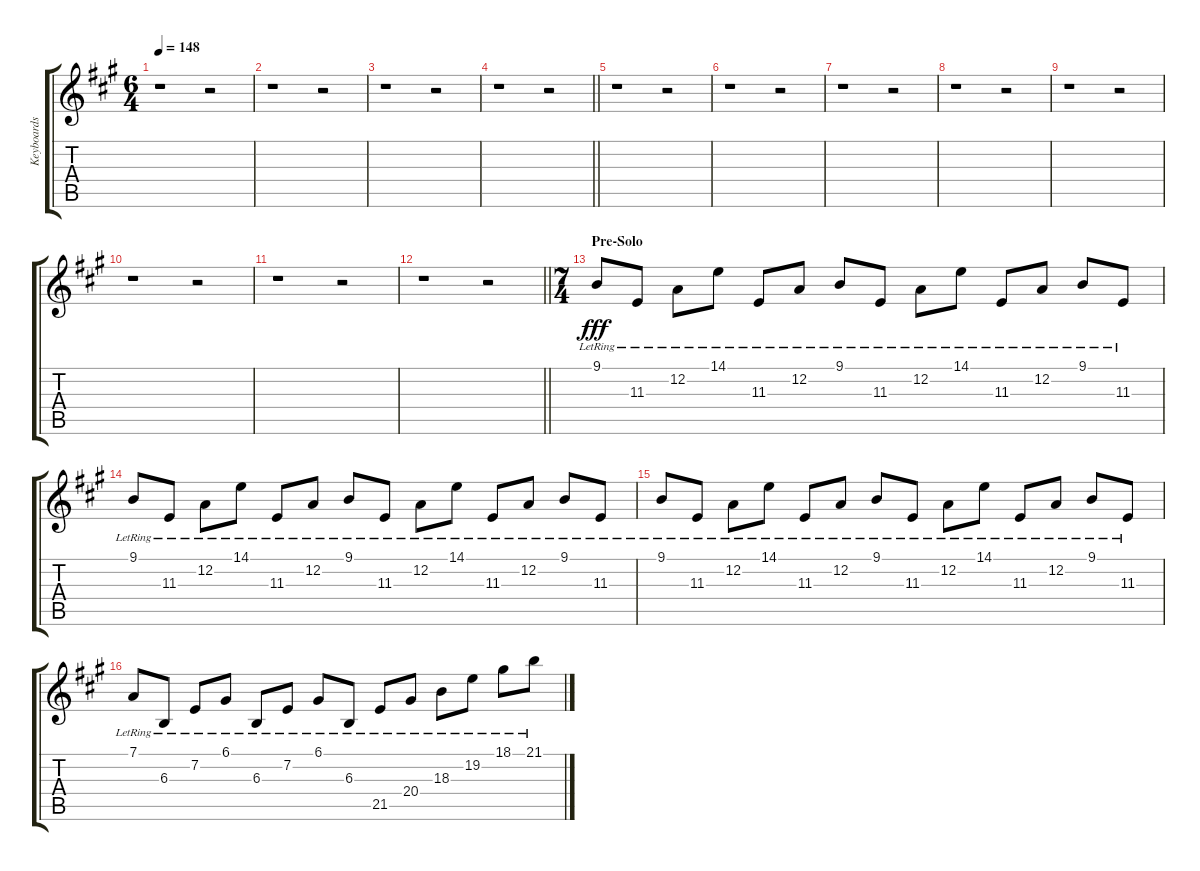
\track ("Keyboards 1 [Piano]" "Keyboards ") {instrument brightacousticpiano}
\staff {score tabs}
\tuning (D4 A3 F3 C3 G2 D2) {hide}
\ts (6 4)
\tempo 148
\clef g2
\ks a
r.1{dy fff} r.2 |
r.1 r.2 |
r.1 r.2 |
\barLineRight lightlight
r.1 r.2 |
r.1 r.2 |
r.1 r.2 |
r.1 r.2 |
r.1 r.2 |
r.1 r.2 |
r.1 r.2 |
r.1 r.2 |
\barLineRight lightlight
r.1 r.2 |
\ts (7 4)
\section ("" "Pre-Solo")
9.1{lr}.8 11.3{lr}.8 12.2{lr}.8 14.1{lr}.8 11.3{lr}.8 12.2{lr}.8 9.1{lr}.8 11.3{lr}.8 12.2{lr}.8 14.1{lr}.8 11.3{lr}.8 12.2{lr}.8 9.1{lr}.8 11.3{lr}.8 |
9.1{lr}.8 11.3{lr}.8 12.2{lr}.8 14.1{lr}.8 11.3{lr}.8 12.2{lr}.8 9.1{lr}.8 11.3{lr}.8 12.2{lr}.8 14.1{lr}.8 11.3{lr}.8 12.2{lr}.8 9.1{lr}.8 11.3{lr}.8 |
9.1{lr}.8 11.3{lr}.8 12.2{lr}.8 14.1{lr}.8 11.3{lr}.8 12.2{lr}.8 9.1{lr}.8 11.3{lr}.8 12.2{lr}.8 14.1{lr}.8 11.3{lr}.8 12.2{lr}.8 9.1{lr}.8 11.3{lr}.8 |
7.1{lr}.8 6.3{lr}.8 7.2{lr}.8 6.1{lr}.8 6.3{lr}.8 7.2{lr}.8 6.1{lr}.8 6.3{lr}.8 21.5{lr}.8 20.4{lr}.8 18.3{lr}.8 19.2{lr}.8 18.1{lr}.8 21.1{lr}.8
